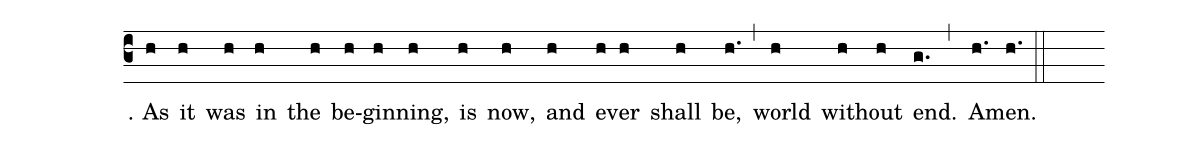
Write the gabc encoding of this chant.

%%
(c3)℟. As(h) it(h) was(h) in(h) the(h) be(h)gin(h)ning,(h) is(h) now,(h) and(h) ev(h)er(h) shall(h) be,(h.) (,) world(h) with(h)out(h) end.(g.) (,) A(h.)men.(h.) (::)
